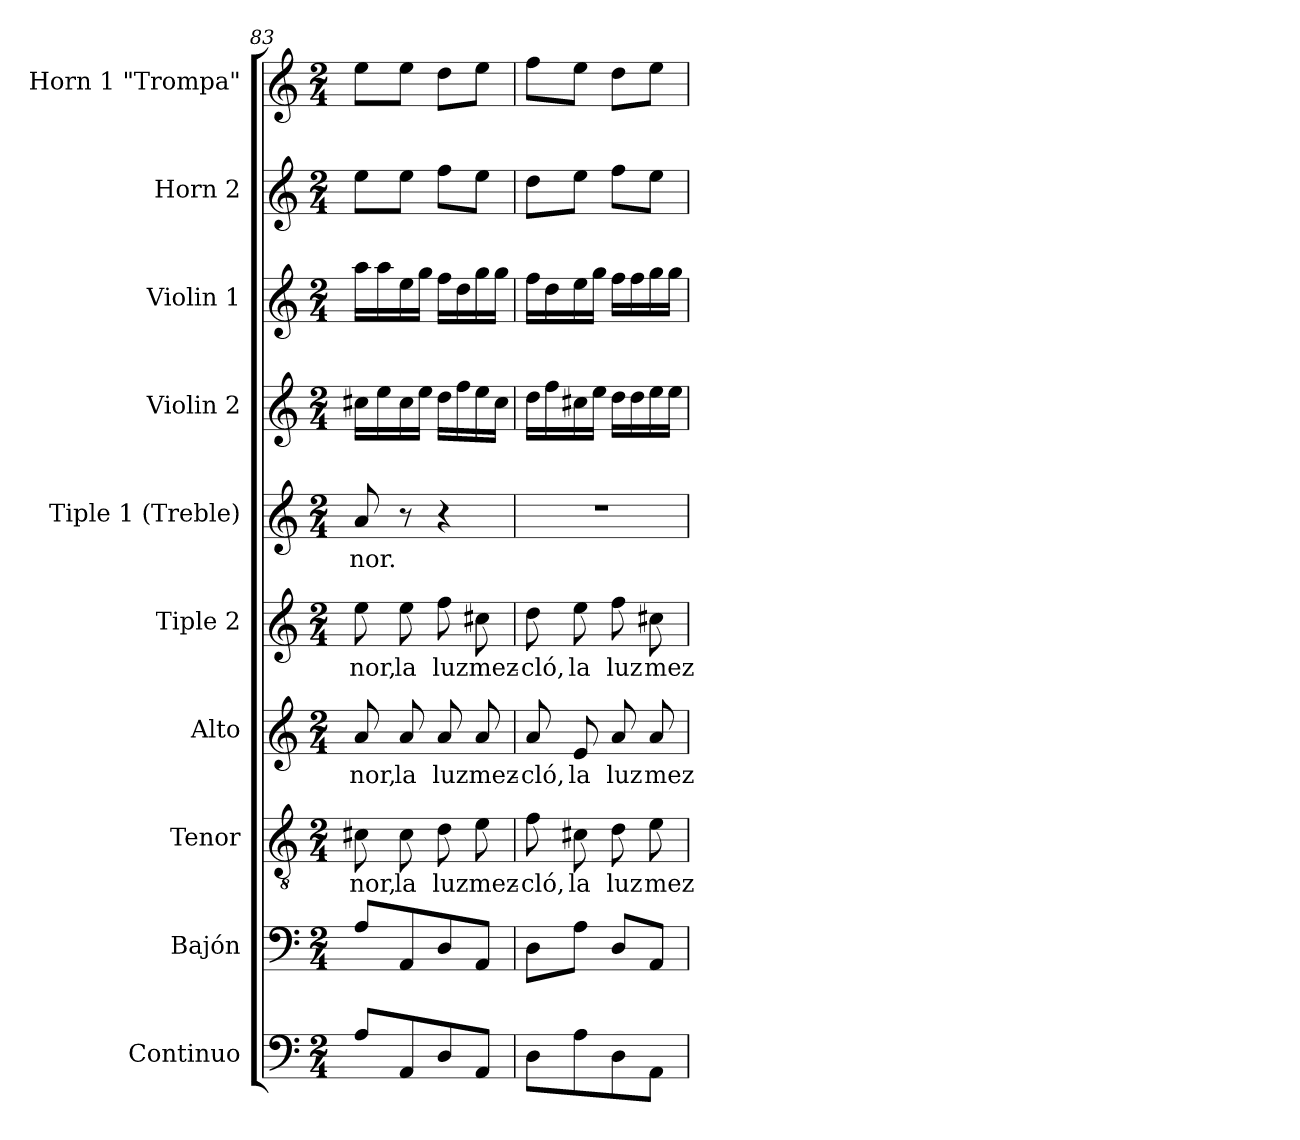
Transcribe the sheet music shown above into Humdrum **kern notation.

**kern	**kern	**kern	**text	**kern	**text	**kern	**text	**kern	**text	**kern	**kern	**kern	**kern
*part10	*part9	*part8	*part8	*part7	*part7	*part6	*part6	*part5	*part5	*part4	*part3	*part2	*part1
*staff10	*staff9	*staff8	*staff8	*staff7	*staff7	*staff6	*staff6	*staff5	*staff5	*staff4	*staff3	*staff2	*staff1
*I"Continuo	*I"Bajón	*I"Tenor	*	*I"Alto	*	*I"Tiple 2	*	*I"Tiple 1 (Treble)	*	*I"Violin 2	*I"Violin 1	*I"Horn 2	*I"Horn 1 "Trompa"
*I'Cont.	*	*I'T.	*	*I'A.	*	*	*	*	*	*I'Vln. 2	*I'Vln. 1	*I'Hn 1.	*I'Hn 1.
*clefF4	*clefF4	*clefGv2	*	*clefG2	*	*clefG2	*	*clefG2	*	*clefG2	*clefG2	*clefG2	*clefG2
*	*	*ITrd7c12	*	*	*	*	*	*	*	*	*	*ITrd7c12	*ITrd7c12
*k[]	*k[]	*k[]	*	*k[]	*	*k[]	*	*k[]	*	*k[]	*k[]	*k[]	*k[]
*C:	*C:	*C:	*	*C:	*	*C:	*	*C:	*	*C:	*C:	*C:	*C:
*M2/4	*M2/4	*M2/4	*	*M2/4	*	*M2/4	*	*M2/4	*	*M2/4	*M2/4	*M2/4	*M2/4
=83	=83	=83	=83	=83	=83	=83	=83	=83	=83	=83	=83	=83	=83
!	!	!	!LO:LY:b:color=#000000	!	!	!	!	!	!	!	!	!	!
!	!	!	!	!	!LO:LY:b:color=#000000	!	!	!	!	!	!	!	!
!	!	!	!	!	!	!	!LO:LY:b:color=#000000	!	!	!	!	!	!
!	!	!	!	!	!	!	!	!	!LO:LY:b:color=#000000	!	!	!	!
8Ai/L	8Ai/L	8C#Xi\	-nor,	8ai/	-nor,	8eei\	-nor,	8ai/	-nor.	16cc#Xi\LL	16aai\LL	8ei\L	8ei\L
.	.	.	.	.	.	.	.	.	.	16eei\	16aai\	.	.
!	!	!	!LO:LY:b:color=#000000	!	!	!	!	!	!	!	!	!	!
!	!	!	!	!	!LO:LY:b:color=#000000	!	!	!	!	!	!	!	!
!	!	!	!	!	!	!	!LO:LY:b:color=#000000	!	!	!	!	!	!
8AAi/	8AAi/	8C#i\	la	8ai/	la	8eei\	la	8r	.	16cc#i\	16eei\	8ei\J	8ei\J
.	.	.	.	.	.	.	.	.	.	16eei\JJ	16ggi\JJ	.	.
!	!	!	!LO:LY:b:color=#000000	!	!	!	!	!	!	!	!	!	!
!	!	!	!	!	!LO:LY:b:color=#000000	!	!	!	!	!	!	!	!
!	!	!	!	!	!	!	!LO:LY:b:color=#000000	!	!	!	!	!	!
8Di/	8Di/	8Di\	luz	8ai/	luz	8ffi\	luz	4r	.	16ddi\LL	16ffi\LL	8fi\L	8di\L
.	.	.	.	.	.	.	.	.	.	16ffi\	16ddi\	.	.
!	!	!	!LO:LY:b:color=#000000	!	!	!	!	!	!	!	!	!	!
!	!	!	!	!	!LO:LY:b:color=#000000	!	!	!	!	!	!	!	!
!	!	!	!	!	!	!	!LO:LY:b:color=#000000	!	!	!	!	!	!
8AAi/J	8AAi/J	8Ei\	mez-	8ai/	mez-	8cc#Xi\	mez-	.	.	16eei\	16ggi\	8ei\J	8ei\J
.	.	.	.	.	.	.	.	.	.	16cc#i\JJ	16ggi\JJ	.	.
=84	=84	=84	=84	=84	=84	=84	=84	=84	=84	=84	=84	=84	=84
!	!	!	!LO:LY:b:color=#000000	!	!	!	!	!	!	!	!	!	!
!	!	!	!	!	!LO:LY:b:color=#000000	!	!	!	!	!	!	!	!
!	!	!	!	!	!	!	!LO:LY:b:color=#000000	!LO:N:vis=1	!	!	!	!	!
8Di\L	8Di\L	8Fi\	-cló,	8ai/	-cló,	8ddi\	-cló,	2r	.	16ddi\LL	16ffi\LL	8di\L	8fi\L
.	.	.	.	.	.	.	.	.	.	16ffi\	16ddi\	.	.
!	!	!	!LO:LY:b:color=#000000	!	!	!	!	!	!	!	!	!	!
!	!	!	!	!	!LO:LY:b:color=#000000	!	!	!	!	!	!	!	!
!	!	!	!	!	!	!	!LO:LY:b:color=#000000	!	!	!	!	!	!
8Ai\	8Ai\J	8C#Xi\	la	8ei/	la	8eei\	la	.	.	16cc#Xi\	16eei\	8ei\J	8ei\J
.	.	.	.	.	.	.	.	.	.	16eei\JJ	16ggi\JJ	.	.
!	!	!	!LO:LY:b:color=#000000	!	!	!	!	!	!	!	!	!	!
!	!	!	!	!	!LO:LY:b:color=#000000	!	!	!	!	!	!	!	!
!	!	!	!	!	!	!	!LO:LY:b:color=#000000	!	!	!	!	!	!
8Di\	8Di/L	8Di\	luz	8ai/	luz	8ffi\	luz	.	.	16ddi\LL	16ffi\LL	8fi\L	8di\L
.	.	.	.	.	.	.	.	.	.	16ddi\	16ffi\	.	.
!	!	!	!LO:LY:b:color=#000000	!	!	!	!	!	!	!	!	!	!
!	!	!	!	!	!LO:LY:b:color=#000000	!	!	!	!	!	!	!	!
!	!	!	!	!	!	!	!LO:LY:b:color=#000000	!	!	!	!	!	!
8AAi\J	8AAi/J	8Ei\	mez-	8ai/	mez-	8cc#Xi\	mez-	.	.	16eei\	16ggi\	8ei\J	8ei\J
.	.	.	.	.	.	.	.	.	.	16eei\JJ	16ggi\JJ	.	.
=	=	=	=	=	=	=	=	=	=	=	=	=	=
*-	*-	*-	*-	*-	*-	*-	*-	*-	*-	*-	*-	*-	*-
